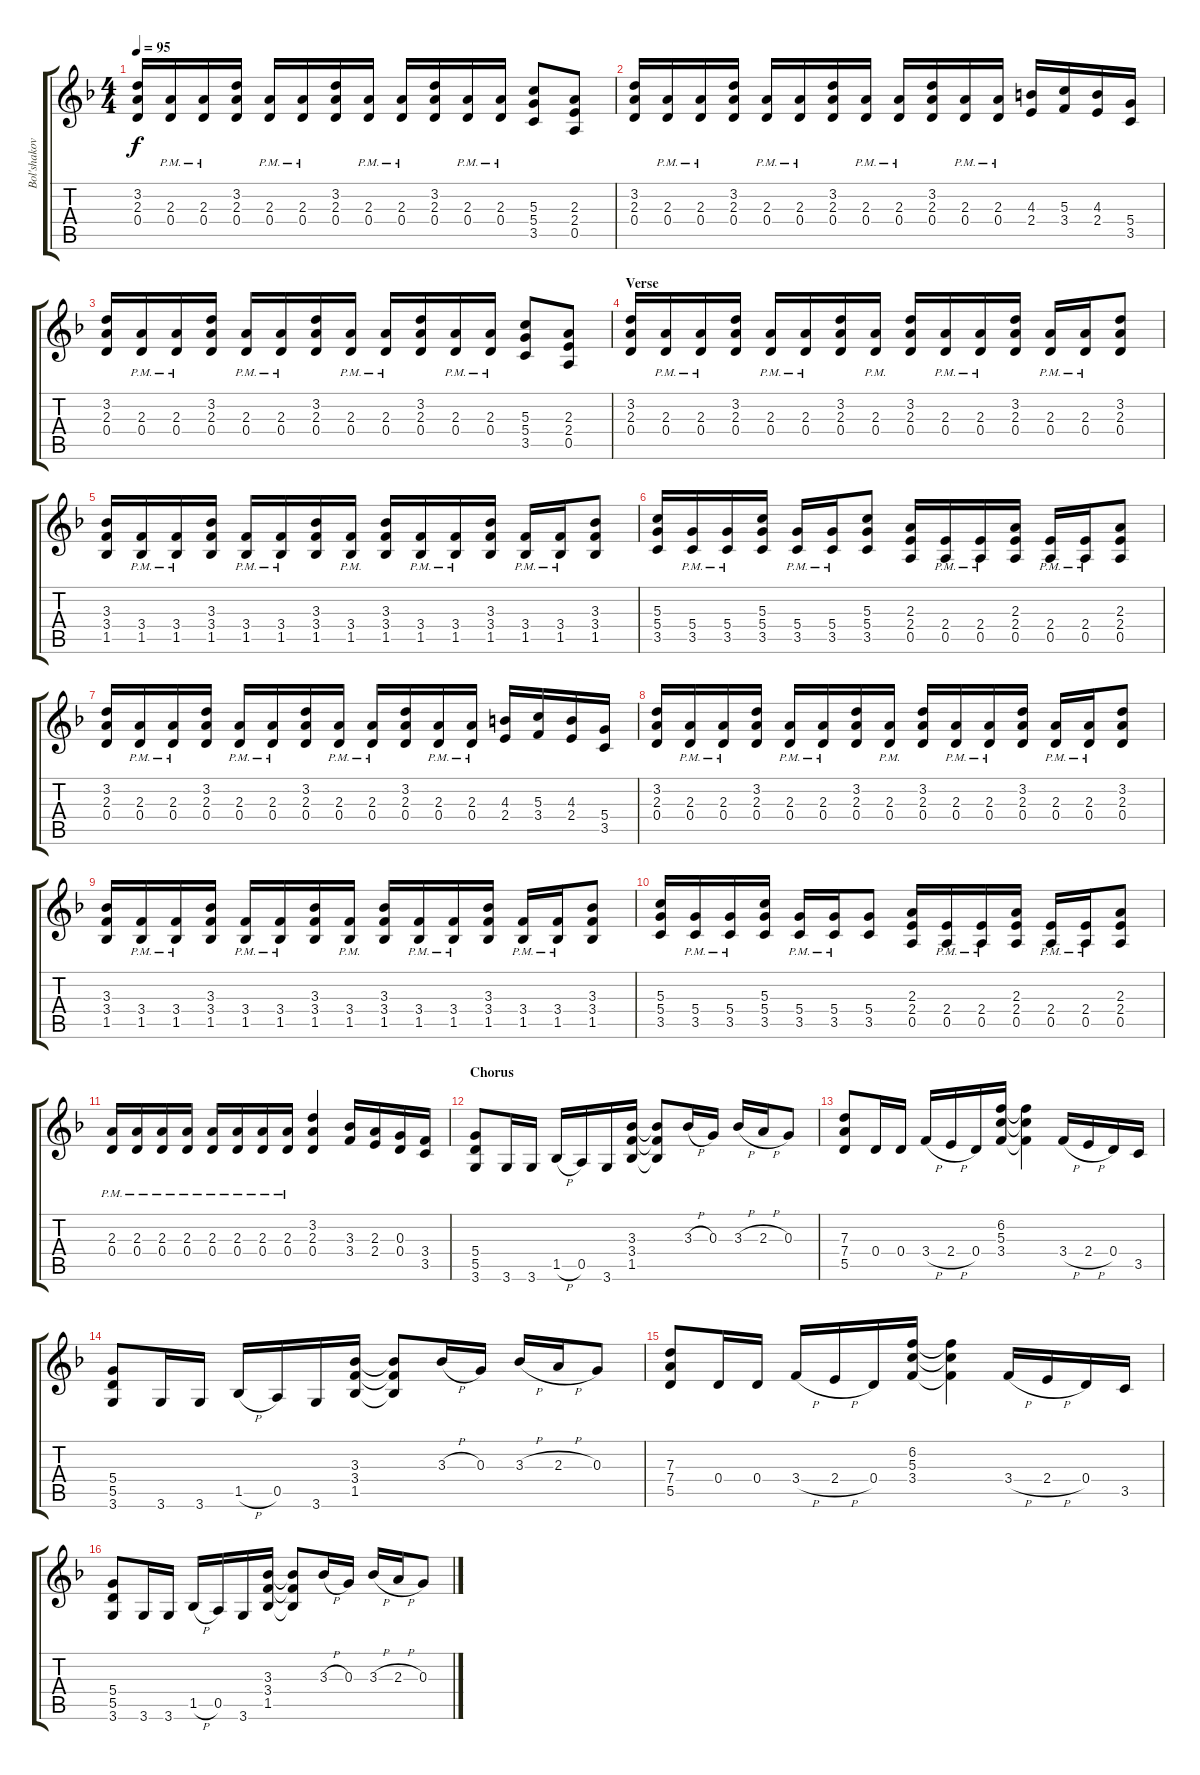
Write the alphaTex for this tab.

\track ("Bol'shakov" "Bol'shakov") {instrument distortionguitar}
\staff {score tabs}
\tuning (E4 B3 G3 D3 A2 E2) {hide}
\ts (4 4)
\tempo 95
\clef g2
\ks f
(3.2 2.3 0.4).16{dy f} (2.3{pm} 0.4{pm}).16 (2.3{pm} 0.4{pm}).16 (3.2 2.3 0.4).16 (2.3{pm} 0.4{pm}).16 (2.3{pm} 0.4{pm}).16 (3.2 2.3 0.4).16 (2.3{pm} 0.4{pm}).16 (2.3{pm} 0.4{pm}).16 (3.2 2.3 0.4).16 (2.3{pm} 0.4{pm}).16 (2.3{pm} 0.4{pm}).16 (5.3 5.4 3.5).8 (2.3 2.4 0.5).8 |
(3.2 2.3 0.4).16 (2.3{pm} 0.4{pm}).16 (2.3{pm} 0.4{pm}).16 (3.2 2.3 0.4).16 (2.3{pm} 0.4{pm}).16 (2.3{pm} 0.4{pm}).16 (3.2 2.3 0.4).16 (2.3{pm} 0.4{pm}).16 (2.3{pm} 0.4{pm}).16 (3.2 2.3 0.4).16 (2.3{pm} 0.4{pm}).16 (2.3{pm} 0.4{pm}).16 (4.3 2.4).16 (5.3 3.4).16 (4.3 2.4).16 (5.4 3.5).16 |
(3.2 2.3 0.4).16 (2.3{pm} 0.4{pm}).16 (2.3{pm} 0.4{pm}).16 (3.2 2.3 0.4).16 (2.3{pm} 0.4{pm}).16 (2.3{pm} 0.4{pm}).16 (3.2 2.3 0.4).16 (2.3{pm} 0.4{pm}).16 (2.3{pm} 0.4{pm}).16 (3.2 2.3 0.4).16 (2.3{pm} 0.4{pm}).16 (2.3{pm} 0.4{pm}).16 (5.3 5.4 3.5).8 (2.3 2.4 0.5).8 |
\section ("" "Verse")
(3.2 2.3 0.4).16 (2.3{pm} 0.4{pm}).16 (2.3{pm} 0.4{pm}).16 (3.2 2.3 0.4).16 (2.3{pm} 0.4{pm}).16 (2.3{pm} 0.4{pm}).16 (3.2 2.3 0.4).16 (2.3{pm} 0.4{pm}).16 (3.2 2.3 0.4).16 (2.3{pm} 0.4{pm}).16 (2.3{pm} 0.4{pm}).16 (3.2 2.3 0.4).16 (2.3{pm} 0.4{pm}).16 (2.3{pm} 0.4{pm}).16 (3.2 2.3 0.4).8 |
(3.3 3.4 1.5).16 (3.4{pm} 1.5{pm}).16 (3.4{pm} 1.5{pm}).16 (3.3 3.4 1.5).16 (3.4{pm} 1.5{pm}).16 (3.4{pm} 1.5{pm}).16 (3.3 3.4 1.5).16 (3.4{pm} 1.5{pm}).16 (3.3 3.4 1.5).16 (3.4{pm} 1.5{pm}).16 (3.4{pm} 1.5{pm}).16 (3.3 3.4 1.5).16 (3.4{pm} 1.5{pm}).16 (3.4{pm} 1.5{pm}).16 (3.3 3.4 1.5).8 |
(5.3 5.4 3.5).16 (5.4{pm} 3.5{pm}).16 (5.4{pm} 3.5{pm}).16 (5.3 5.4 3.5).16 (5.4{pm} 3.5{pm}).16 (5.4{pm} 3.5{pm}).16 (5.3 5.4 3.5).8 (2.3 2.4 0.5).16 (2.4{pm} 0.5{pm}).16 (2.4{pm} 0.5{pm}).16 (2.3 2.4 0.5).16 (2.4{pm} 0.5{pm}).16 (2.4{pm} 0.5{pm}).16 (2.3 2.4 0.5).8 |
(3.2 2.3 0.4).16 (2.3{pm} 0.4{pm}).16 (2.3{pm} 0.4{pm}).16 (3.2 2.3 0.4).16 (2.3{pm} 0.4{pm}).16 (2.3{pm} 0.4{pm}).16 (3.2 2.3 0.4).16 (2.3{pm} 0.4{pm}).16 (2.3{pm} 0.4{pm}).16 (3.2 2.3 0.4).16 (2.3{pm} 0.4{pm}).16 (2.3{pm} 0.4{pm}).16 (4.3 2.4).16 (5.3 3.4).16 (4.3 2.4).16 (5.4 3.5).16 |
(3.2 2.3 0.4).16 (2.3{pm} 0.4{pm}).16 (2.3{pm} 0.4{pm}).16 (3.2 2.3 0.4).16 (2.3{pm} 0.4{pm}).16 (2.3{pm} 0.4{pm}).16 (3.2 2.3 0.4).16 (2.3{pm} 0.4{pm}).16 (3.2 2.3 0.4).16 (2.3{pm} 0.4{pm}).16 (2.3{pm} 0.4{pm}).16 (3.2 2.3 0.4).16 (2.3{pm} 0.4{pm}).16 (2.3{pm} 0.4{pm}).16 (3.2 2.3 0.4).8 |
(3.3 3.4 1.5).16 (3.4{pm} 1.5{pm}).16 (3.4{pm} 1.5{pm}).16 (3.3 3.4 1.5).16 (3.4{pm} 1.5{pm}).16 (3.4{pm} 1.5{pm}).16 (3.3 3.4 1.5).16 (3.4{pm} 1.5{pm}).16 (3.3 3.4 1.5).16 (3.4{pm} 1.5{pm}).16 (3.4{pm} 1.5{pm}).16 (3.3 3.4 1.5).16 (3.4{pm} 1.5{pm}).16 (3.4{pm} 1.5{pm}).16 (3.3 3.4 1.5).8 |
(5.3 5.4 3.5).16 (5.4{pm} 3.5{pm}).16 (5.4{pm} 3.5{pm}).16 (5.3 5.4 3.5).16 (5.4{pm} 3.5{pm}).16 (5.4{pm} 3.5{pm}).16 (5.4 3.5).8 (2.3 2.4 0.5).16 (2.4{pm} 0.5).16 (2.4{pm} 0.5{pm}).16 (2.3 2.4 0.5).16 (2.4{pm} 0.5{pm}).16 (2.4{pm} 0.5{pm}).16 (2.3 2.4 0.5).8 |
(2.3{pm} 0.4{pm}).16 (2.3{pm} 0.4{pm}).16 (2.3{pm} 0.4{pm}).16 (2.3{pm} 0.4{pm}).16 (2.3{pm} 0.4{pm}).16 (2.3{pm} 0.4{pm}).16 (2.3{pm} 0.4{pm}).16 (2.3{pm} 0.4{pm}).16 (3.2 2.3 0.4).4 (3.3 3.4).16 (2.3 2.4).16 (0.3 0.4).16 (3.4 3.5).16 |
\section ("" "Chorus")
(5.4 5.5 3.6).8 3.6.16 3.6.16 1.5{h}.16 0.5.16 3.6.16 (3.3 3.4 1.5).16 (3.3{t} 3.4{t} 1.5{t}).8 3.3{h}.16 0.3.16 3.3{h}.16 2.3{h}.16 0.3.8 |
(7.3 7.4 5.5).8 0.4.16 0.4.16 3.4{h}.16 2.4{h}.16 0.4.16 (6.2 5.3 3.4).16 (6.2{t} 5.3{t} 3.4{t}).4 3.4{h}.16 2.4{h}.16 0.4.16 3.5.16 |
(5.4 5.5 3.6).8 3.6.16 3.6.16 1.5{h}.16 0.5.16 3.6.16 (3.3 3.4 1.5).16 (3.3{t} 3.4{t} 1.5{t}).8 3.3{h}.16 0.3.16 3.3{h}.16 2.3{h}.16 0.3.8 |
(7.3 7.4 5.5).8 0.4.16 0.4.16 3.4{h}.16 2.4{h}.16 0.4.16 (6.2 5.3 3.4).16 (6.2{t} 5.3{t} 3.4{t}).4 3.4{h}.16 2.4{h}.16 0.4.16 3.5.16 |
(5.4 5.5 3.6).8 3.6.16 3.6.16 1.5{h}.16 0.5.16 3.6.16 (3.3 3.4 1.5).16 (3.3{t} 3.4{t} 1.5{t}).8 3.3{h}.16 0.3.16 3.3{h}.16 2.3{h}.16 0.3.8
